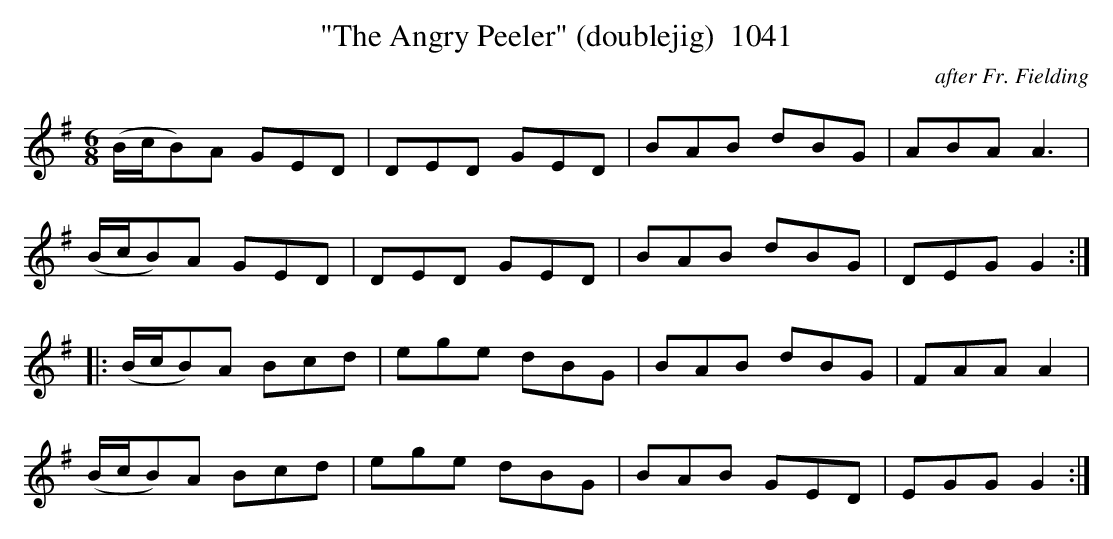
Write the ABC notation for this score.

X:1
T:"The Angry Peeler" (doublejig)  1041
C:after Fr. Fielding
BRENNAN July 2003 (HTTP://WWW.SOSYOURMOM.COM)
M:6/8
L:1/8
K:G
(B/2c/2B)A GED|DED GED|BAB dBG|ABA A3|
(B/2c/2B)A GED|DED GED|BAB dBG|DEG G2:|
|:(B/2c/2B)A Bcd|ege dBG|BAB dBG|FAA A2|
(B/2c/2B)A Bcd|ege dBG|BAB GED|EGG G2:|
